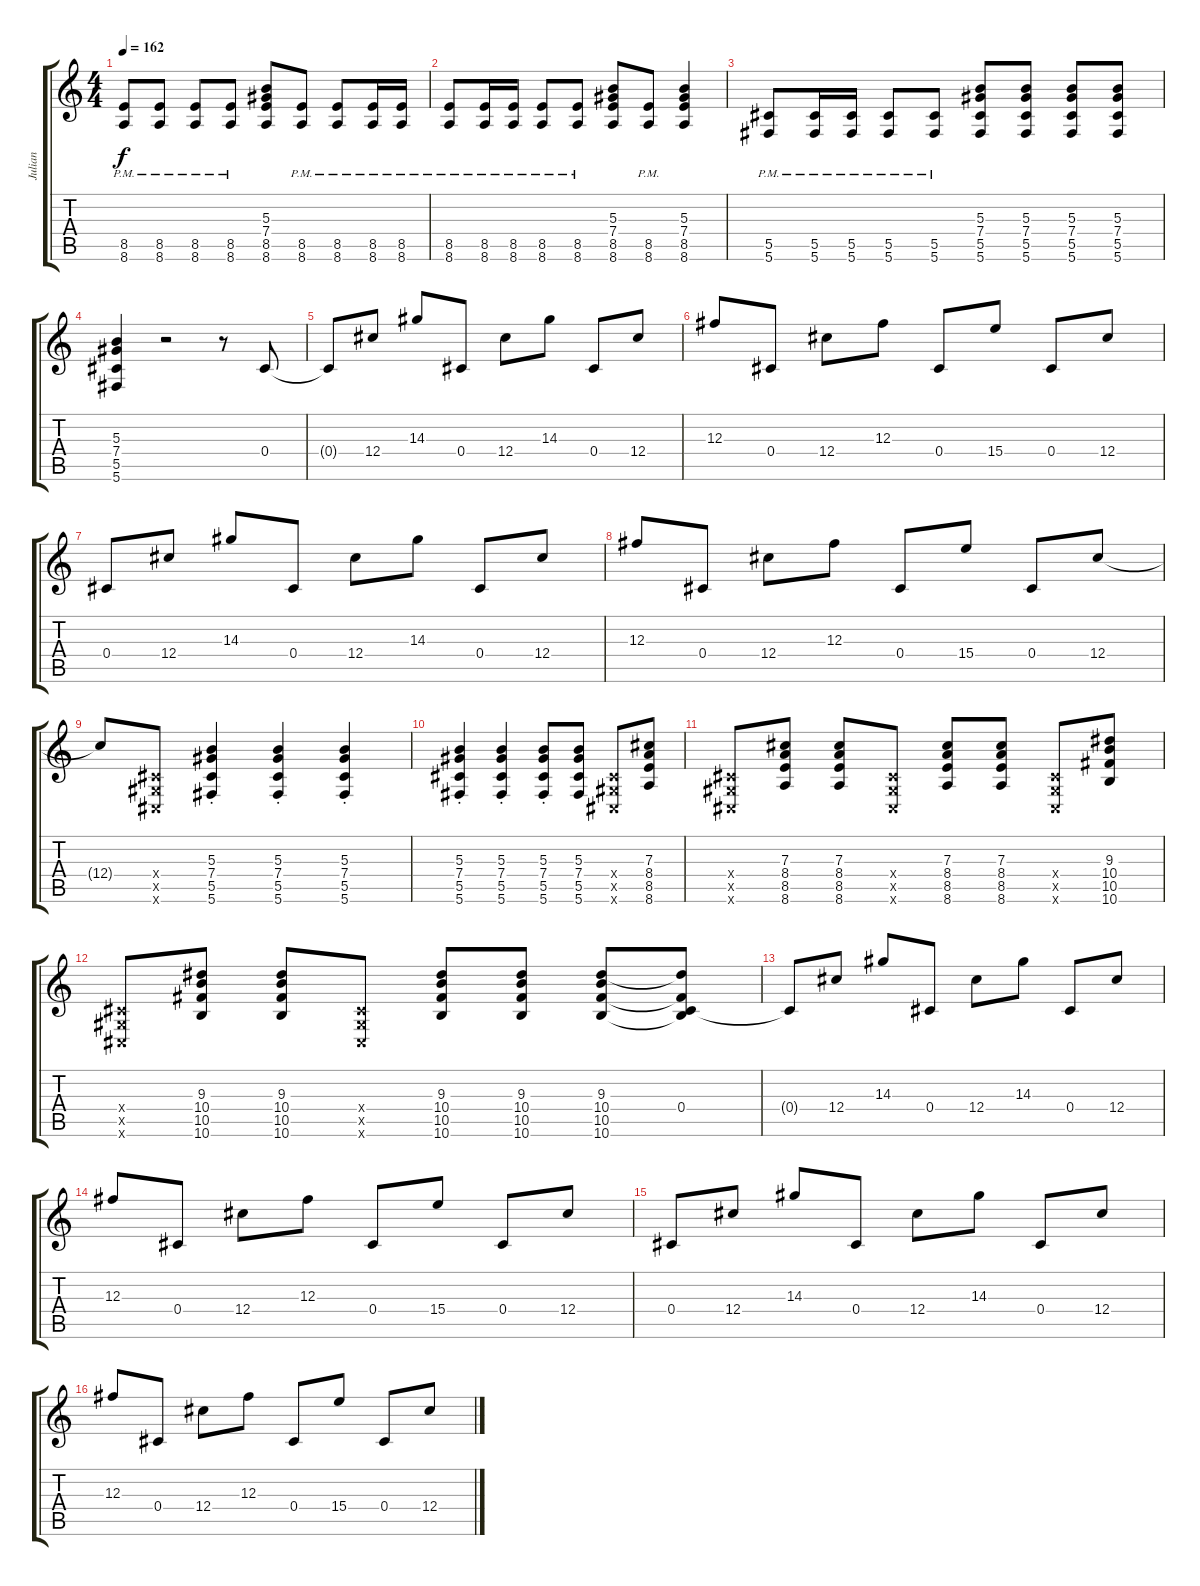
\track ("Julian" "Julian") {instrument overdrivenguitar}
\staff {score tabs}
\tuning (Eb4 Bb3 Gb3 Db3 Ab2 Db2) {hide}
\ts (4 4)
\tempo 162
\clef g2
\ks c
(8.5{pm} 8.6{pm}).8{dy f} (8.5{pm} 8.6{pm}).8 (8.5{pm} 8.6{pm}).8 (8.5{pm} 8.6{pm}).8 (5.3 7.4 8.5 8.6).8 (8.5{pm} 8.6{pm}).8 (8.5{pm} 8.6{pm}).8 (8.5{pm} 8.6{pm}).16 (8.5{pm} 8.6{pm}).16 |
(8.5{pm} 8.6{pm}).8 (8.5{pm} 8.6{pm}).16 (8.5{pm} 8.6{pm}).16 (8.5{pm} 8.6{pm}).8 (8.5{pm} 8.6{pm}).8 (5.3 7.4 8.5 8.6).8 (8.5{pm} 8.6{pm}).8 (5.3 7.4 8.5 8.6).4 |
(5.5{pm} 5.6{pm}).8 (5.5{pm} 5.6{pm}).16 (5.5{pm} 5.6{pm}).16 (5.5{pm} 5.6{pm}).8 (5.5{pm} 5.6{pm}).8 (5.3 7.4 5.5 5.6).8 (5.3 7.4 5.5 5.6).8 (5.3 7.4 5.5 5.6).8 (5.3 7.4 5.5 5.6).8 |
(5.3 7.4 5.5 5.6).4 r.2 r.8 0.4.8 |
0.4{t}.8 12.4.8 14.3.8 0.4.8 12.4.8 14.3.8 0.4.8 12.4.8 |
12.3.8 0.4.8 12.4.8 12.3.8 0.4.8 15.4.8 0.4.8 12.4.8 |
0.4.8 12.4.8 14.3.8 0.4.8 12.4.8 14.3.8 0.4.8 12.4.8 |
12.3.8 0.4.8 12.4.8 12.3.8 0.4.8 15.4.8 0.4.8 12.4.8 |
12.4{t}.8 (0.4{x} 0.5{x} 0.6{x}).8 (5.3{st} 7.4{st} 5.5{st} 5.6{st}).4 (5.3{st} 7.4{st} 5.5{st} 5.6{st}).4 (5.3{st} 7.4{st} 5.5{st} 5.6{st}).4 |
(5.3{st} 7.4{st} 5.5{st} 5.6{st}).4 (5.3{st} 7.4{st} 5.5{st} 5.6{st}).4 (5.3{st} 7.4{st} 5.5{st} 5.6{st}).8 (5.3 7.4 5.5 5.6).8 (0.4{x} 0.5{x} 0.6{x}).8 (7.3 8.4 8.5 8.6).8 |
(0.4{x} 0.5{x} 0.6{x}).8 (7.3 8.4 8.5 8.6).8 (7.3 8.4 8.5 8.6).8 (0.4{x} 0.5{x} 0.6{x}).8 (7.3 8.4 8.5 8.6).8 (7.3 8.4 8.5 8.6).8 (0.4{x} 0.5{x} 0.6{x}).8 (9.3 10.4 10.5 10.6).8 |
(0.4{x} 0.5{x} 0.6{x}).8 (9.3 10.4 10.5 10.6).8 (9.3 10.4 10.5 10.6).8 (0.4{x} 0.5{x} 0.6{x}).8 (9.3 10.4 10.5 10.6).8 (9.3 10.4 10.5 10.6).8 (9.3 10.4 10.5 10.6).8 (9.3{t} 0.4 10.5{t} 10.6{t}).8 |
0.4{t}.8 12.4.8 14.3.8 0.4.8 12.4.8 14.3.8 0.4.8 12.4.8 |
12.3.8 0.4.8 12.4.8 12.3.8 0.4.8 15.4.8 0.4.8 12.4.8 |
0.4.8 12.4.8 14.3.8 0.4.8 12.4.8 14.3.8 0.4.8 12.4.8 |
12.3.8 0.4.8 12.4.8 12.3.8 0.4.8 15.4.8 0.4.8 12.4.8
